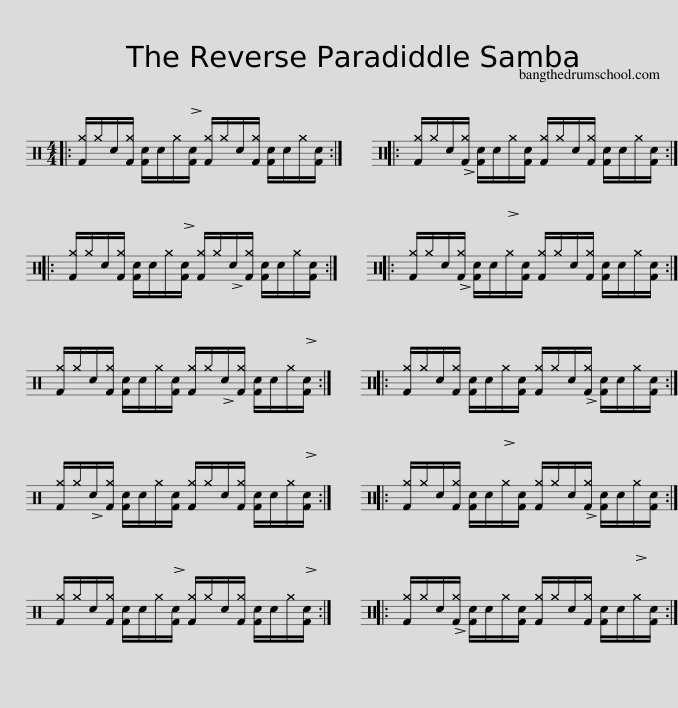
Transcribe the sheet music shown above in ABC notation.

X:1
L:1/8
M:4/4
I:linebreak $
K:C
V:1 perc
K:none
V:1
|: [F^g]/^g/c/[F^g]/ [Fc]/c/^g/!>![Fc]/ [F^g]/^g/c/[F^g]/ [Fc]/c/^g/[Fc]/ :: [F^g]/^g/c/!>![F^g]/ [Fc]/c/^g/[Fc]/ [F^g]/^g/c/[F^g]/ [Fc]/c/^g/[Fc]/ ::$ [F^g]/^g/c/[F^g]/ [Fc]/c/^g/!>![Fc]/ [F^g]/^g/!>!c/[F^g]/ [Fc]/c/^g/[Fc]/ :: [F^g]/^g/c/!>![F^g]/ [Fc]/c/!>!^g/[Fc]/ [F^g]/^g/c/[F^g]/ [Fc]/c/^g/[Fc]/ :|$ [F^g]/^g/c/[F^g]/ [Fc]/c/^g/[Fc]/ [F^g]/^g/!>!c/[F^g]/ [Fc]/c/^g/!>![Fc]/ :: %5
 [F^g]/^g/c/[F^g]/ [Fc]/c/^g/[Fc]/ [F^g]/^g/c/!>![F^g]/ [Fc]/c/^g/[Fc]/ :|$ [F^g]/^g/!>!c/[F^g]/ [Fc]/c/^g/[Fc]/ [F^g]/^g/c/[F^g]/ [Fc]/c/^g/!>![Fc]/ :: [F^g]/^g/c/[F^g]/ [Fc]/c/!>!^g/[Fc]/ [F^g]/^g/c/!>![F^g]/ [Fc]/c/^g/[Fc]/ :|$ [F^g]/^g/c/[F^g]/ [Fc]/c/^g/!>![Fc]/ [F^g]/^g/c/[F^g]/ [Fc]/c/^g/!>![Fc]/ :: [F^g]/^g/c/!>![F^g]/ [Fc]/c/^g/[Fc]/ [F^g]/^g/c/[F^g]/ [Fc]/c/!>!^g/[Fc]/ :| %10
